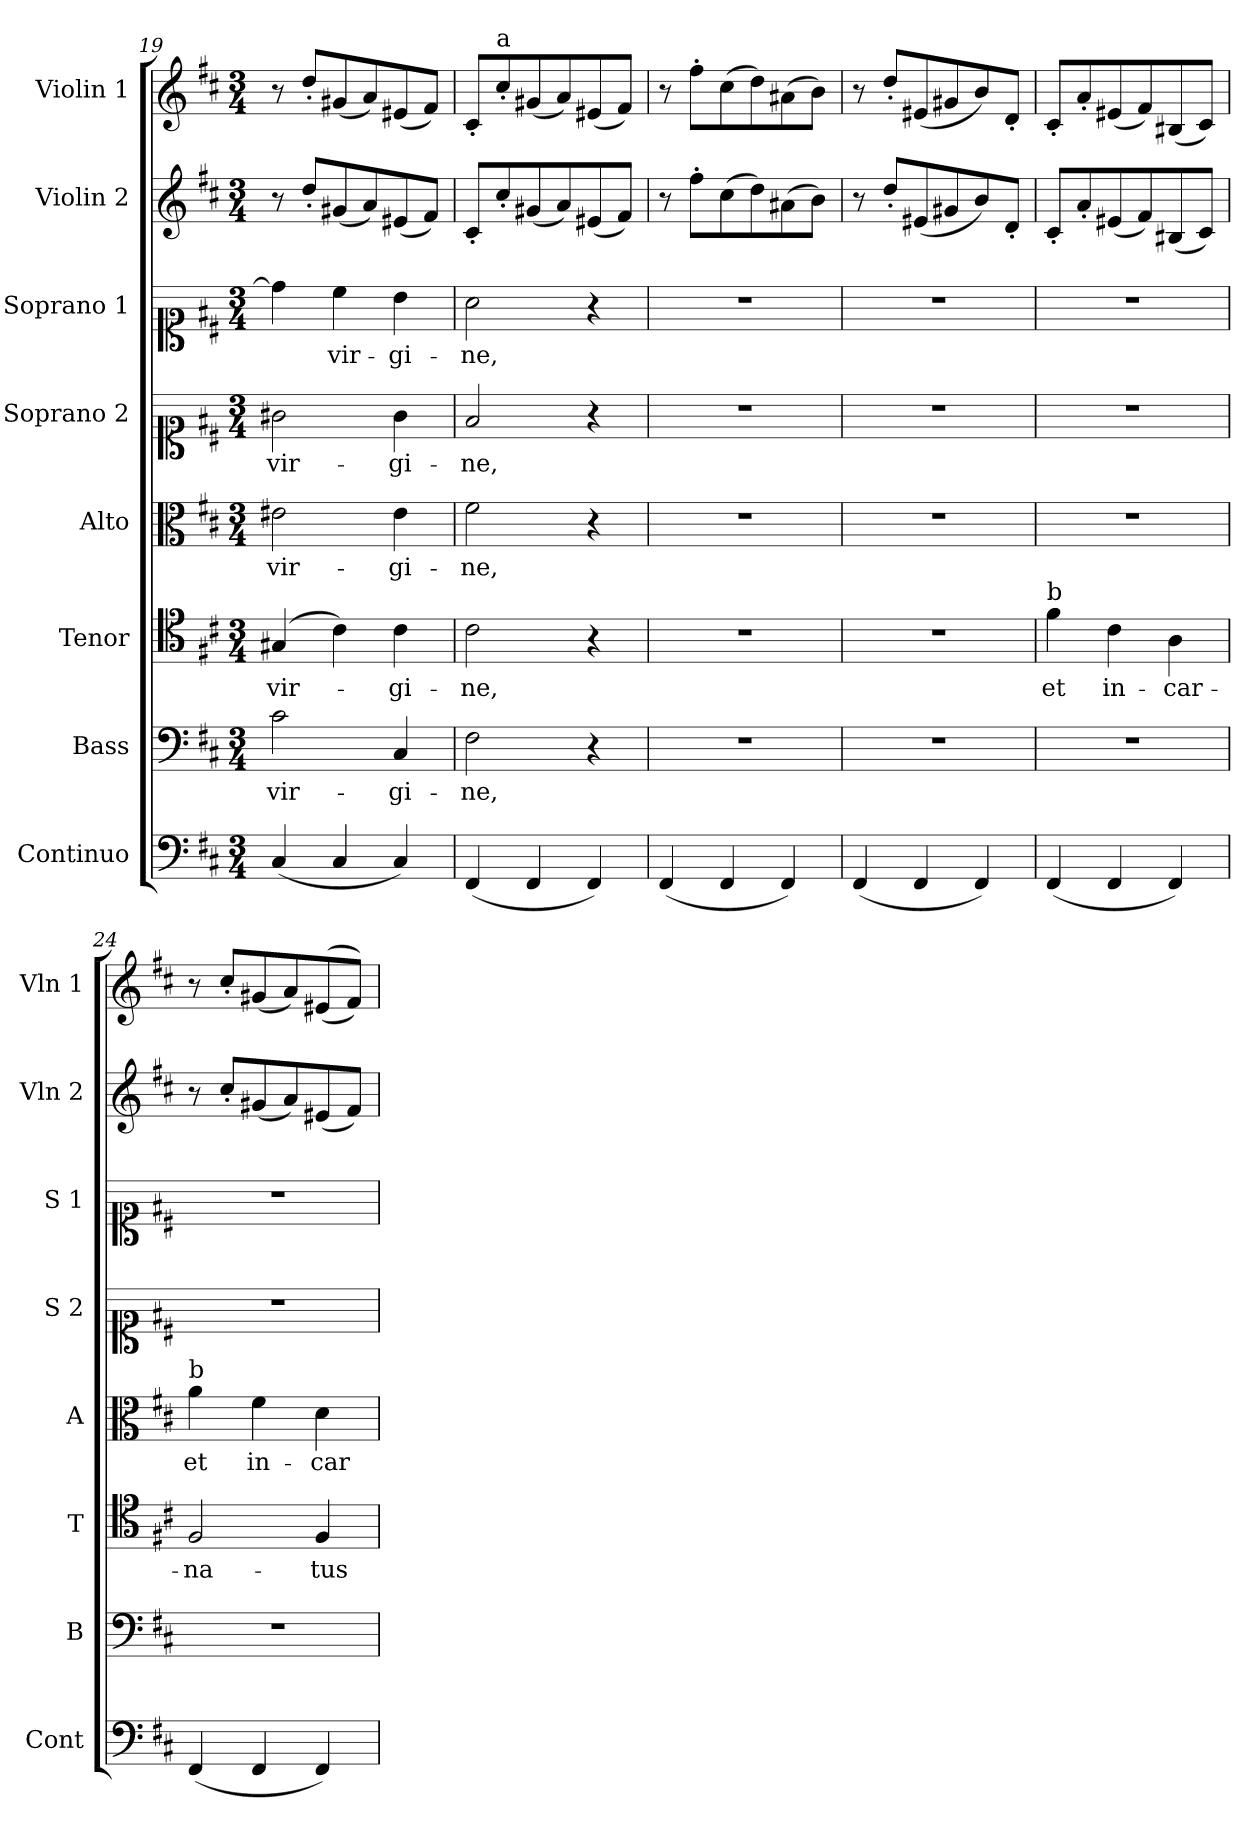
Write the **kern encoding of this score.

**kern	**kern	**text	**kern	**text	**kern	**text	**kern	**text	**kern	**text	**kern	**kern
*part8	*part7	*part7	*part6	*part6	*part5	*part5	*part4	*part4	*part3	*part3	*part2	*part1
*staff8	*staff7	*staff7	*staff6	*staff6	*staff5	*staff5	*staff4	*staff4	*staff3	*staff3	*staff2	*staff1
*I"Continuo	*I"Bass	*	*I"Tenor	*	*I"Alto	*	*I"Soprano 2	*	*I"Soprano 1	*	*I"Violin 2	*I"Violin 1
*I'Cont	*I'B	*	*I'T	*	*I'A	*	*I'S 2	*	*I'S 1	*	*I'Vln 2	*I'Vln 1
*clefF4	*clefF4	*	*clefC4	*	*clefC3	*	*clefC1	*	*clefC1	*	*clefG2	*clefG2
*k[f#c#]	*k[f#c#]	*	*k[f#c#]	*	*k[f#c#]	*	*k[f#c#]	*	*k[f#c#]	*	*k[f#c#]	*k[f#c#]
*M3/4	*M3/4	*	*M3/4	*	*M3/4	*	*M3/4	*	*M3/4	*	*M3/4	*M3/4
=19	=19	=19	=19	=19	=19	=19	=19	=19	=19	=19	=19	=19
!	!	!LO:LY:b	!	!LO:LY:b	!	!LO:LY:b	!	!LO:LY:b	!	!	!	!
(4C#/	2c#\	vir-	(4G#X/	vir-	2e#X\	vir-	2g#X\	vir-	4dd\]	.	8r	8r
.	.	.	.	.	.	.	.	.	.	.	8dd'/L	8dd'/L
!	!	!	!	!	!	!	!	!	!	!LO:LY:b	!	!
4C#/	.	.	4c#\)	.	.	.	.	.	4cc#\	vir-	(8g#X/	(8g#X/
.	.	.	.	.	.	.	.	.	.	.	8a/)	8a/)
!	!	!LO:LY:b	!	!LO:LY:b	!	!LO:LY:b	!	!LO:LY:b	!	!LO:LY:b	!	!
4C#/)	4C#/	-gi-	4c#\	-gi-	4e#\	-gi-	4g#\	-gi-	4b\	-gi-	(8e#X/	(8e#X/
.	.	.	.	.	.	.	.	.	.	.	8f#/J)	8f#/J)
=20	=20	=20	=20	=20	=20	=20	=20	=20	=20	=20	=20	=20
!	!	!LO:LY:b	!	!LO:LY:b	!	!LO:LY:b	!	!LO:LY:b	!	!LO:LY:b	!	!
(4FF#/	2F#\	-ne,	2c#\	-ne,	2f#\	-ne,	2f#/	-ne,	2a\	-ne,	8c#'/L	8c#'/L
!	!	!	!	!	!	!	!	!	!	!	!	!LO:TX:a:t=a
.	.	.	.	.	.	.	.	.	.	.	8cc#'/	8cc#'/
4FF#/	.	.	.	.	.	.	.	.	.	.	(8g#X/	(8g#X/
.	.	.	.	.	.	.	.	.	.	.	8a/)	8a/)
4FF#/)	4r	.	4r	.	4r	.	4r	.	4r	.	(8e#X/	(8e#X/
.	.	.	.	.	.	.	.	.	.	.	8f#/J)	8f#/J)
!!LO:PB:g=z
=21	=21	=21	=21	=21	=21	=21	=21	=21	=21	=21	=21	=21
(4FF#/	2.r	.	2.r	.	2.r	.	2.r	.	2.r	.	8r	8r
.	.	.	.	.	.	.	.	.	.	.	8ff#'\L	8ff#'\L
4FF#/	.	.	.	.	.	.	.	.	.	.	(8cc#\	(8cc#\
.	.	.	.	.	.	.	.	.	.	.	8dd\)	8dd\)
4FF#/)	.	.	.	.	.	.	.	.	.	.	(8a#X\	(8a#X\
.	.	.	.	.	.	.	.	.	.	.	8b\J)	8b\J)
=22	=22	=22	=22	=22	=22	=22	=22	=22	=22	=22	=22	=22
(4FF#/	2.r	.	2.r	.	2.r	.	2.r	.	2.r	.	8r	8r
.	.	.	.	.	.	.	.	.	.	.	8dd'/L	8dd'/L
4FF#/	.	.	.	.	.	.	.	.	.	.	(8e#X/	(8e#X/
.	.	.	.	.	.	.	.	.	.	.	8g#X/	8g#X/
4FF#/)	.	.	.	.	.	.	.	.	.	.	8b/)	8b/)
.	.	.	.	.	.	.	.	.	.	.	8d'/J	8d'/J
=23	=23	=23	=23	=23	=23	=23	=23	=23	=23	=23	=23	=23
!	!	!	!LO:TX:a:t=b	!	!	!	!	!	!	!	!	!
!	!	!	!	!LO:LY:b	!	!	!	!	!	!	!	!
(4FF#/	2.r	.	4f#\	et	2.r	.	2.r	.	2.r	.	8c#'/L	8c#'/L
.	.	.	.	.	.	.	.	.	.	.	8a'/	8a'/
!	!	!	!	!LO:LY:b	!	!	!	!	!	!	!	!
4FF#/	.	.	4c#\	in-	.	.	.	.	.	.	(8e#X/	(8e#X/
.	.	.	.	.	.	.	.	.	.	.	8f#/)	8f#/)
!	!	!	!	!LO:LY:b	!	!	!	!	!	!	!	!
4FF#/)	.	.	4A\	-car-	.	.	.	.	.	.	(8B#X/	(8B#X/
.	.	.	.	.	.	.	.	.	.	.	8c#/J)	8c#/J)
=24	=24	=24	=24	=24	=24	=24	=24	=24	=24	=24	=24	=24
!	!	!	!	!	!LO:TX:a:t=b	!	!	!	!	!	!	!
!	!	!	!	!LO:LY:b	!	!LO:LY:b	!	!	!	!	!	!
(4FF#/	2.r	.	2F#/	-na-	4a\	et	2.r	.	2.r	.	8r	8r
.	.	.	.	.	.	.	.	.	.	.	8cc#'/L	8cc#'/L
!	!	!	!	!	!	!LO:LY:b	!	!	!	!	!	!
4FF#/	.	.	.	.	4f#\	in-	.	.	.	.	(8g#X/	(8g#X/
.	.	.	.	.	.	.	.	.	.	.	8a/)	8a/)
!	!	!	!	!LO:LY:b	!	!LO:LY:b	!	!	!	!	!	!
4FF#/)	.	.	4F#/	-tus	4d\	-car-	.	.	.	.	(8e#X/	((8e#X/
.	.	.	.	.	.	.	.	.	.	.	8f#/J)	8f#/J))
=	=	=	=	=	=	=	=	=	=	=	=	=
*-	*-	*-	*-	*-	*-	*-	*-	*-	*-	*-	*-	*-
